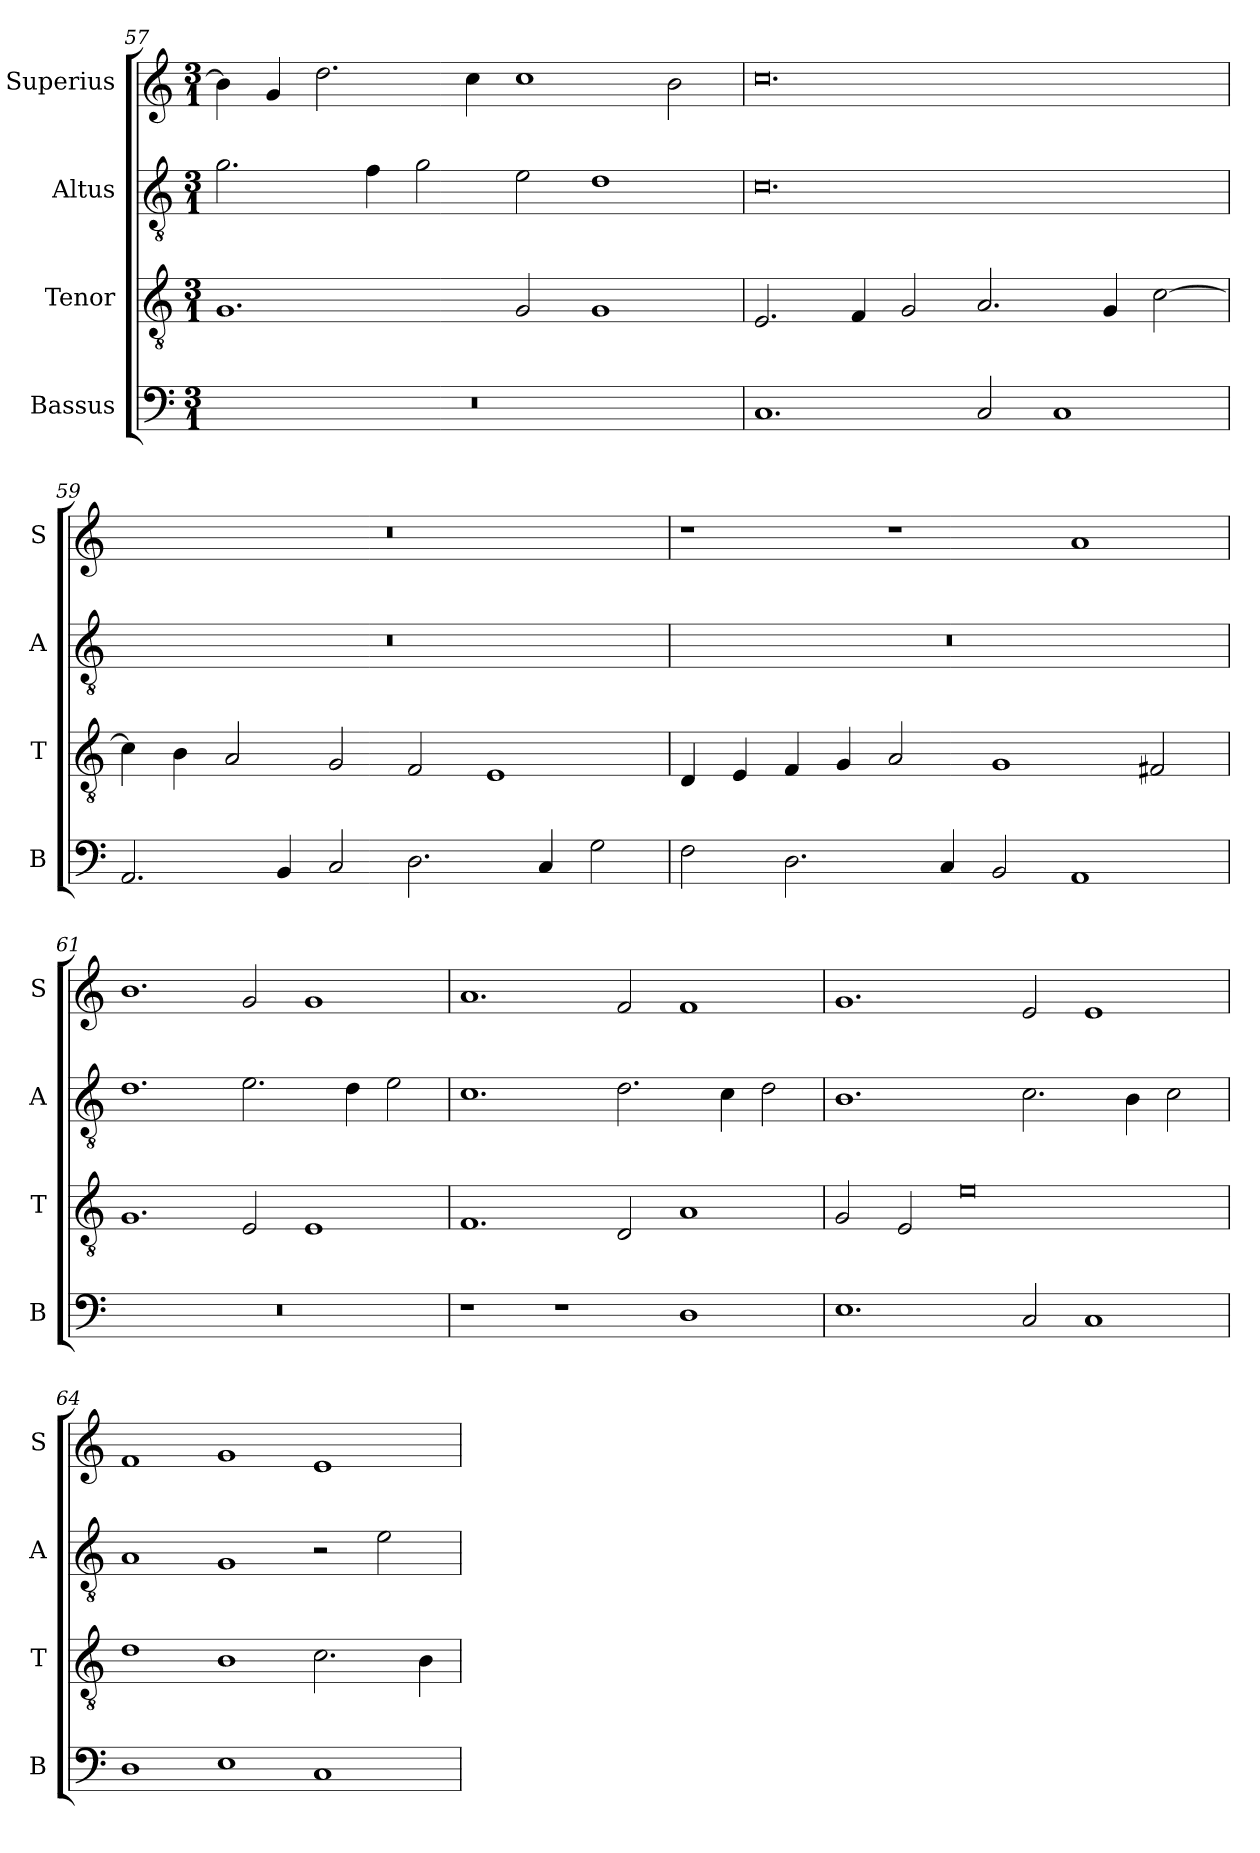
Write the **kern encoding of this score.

**kern	**kern	**kern	**kern
*part4	*part3	*part2	*part1
*staff4	*staff3	*staff2	*staff1
*I"Bassus	*I"Tenor	*I"Altus	*I"Superius
*I'B	*I'T	*I'A	*I'S
*clefF4	*clefGv2	*clefGv2	*clefG2
*k[]	*k[]	*k[]	*k[]
*M3/1	*M3/1	*M3/1	*M3/1
=57	=57	=57	=57
0.r	1.G	2.g\	4b\]
.	.	.	4g/
.	.	.	2.dd\
.	.	4f\	.
.	.	2g\	.
.	.	.	4cc\
.	2G/	2e\	1cc
.	1G	1d	.
.	.	.	2b\
=58	=58	=58	=58
1.C	2.E/	0.c	0.cc
.	4F/	.	.
.	2G/	.	.
2C/	2.A/	.	.
1C	.	.	.
.	4G/	.	.
.	[2c\	.	.
=59	=59	=59	=59
2.AA/	4c\]	0.r	0.r
.	4B\	.	.
.	2A/	.	.
4BB/	.	.	.
2C/	2G/	.	.
2.D\	2F/	.	.
.	1E	.	.
4C/	.	.	.
2G\	.	.	.
=60	=60	=60	=60
2F\	4D/	0.r	1r
.	4E/	.	.
2.D\	4F/	.	.
.	4G/	.	.
.	2A/	.	1r
4C/	.	.	.
2BB/	1G	.	.
1AA	.	.	1a
.	2F#X/	.	.
=61	=61	=61	=61
0.r	1.G	1.d	1.b
.	2E/	2.e\	2g/
.	1E	.	1g
.	.	4d\	.
.	.	2e\	.
=62	=62	=62	=62
1r	1.F	1.c	1.a
1r	.	.	.
.	2D/	2.d\	2f/
1D	1A	.	1f
.	.	4c\	.
.	.	2d\	.
=63	=63	=63	=63
1.E	2G/	1.B	1.g
.	2E/	.	.
.	0e	.	.
2C/	.	2.c\	2e/
1C	.	.	1e
.	.	4B\	.
.	.	2c\	.
=64	=64	=64	=64
1D	1d	1A	1f
1E	1B	1G	1g
1C	2.c\	2r	1e
.	.	2e\	.
.	4B\	.	.
=	=	=	=
*-	*-	*-	*-
